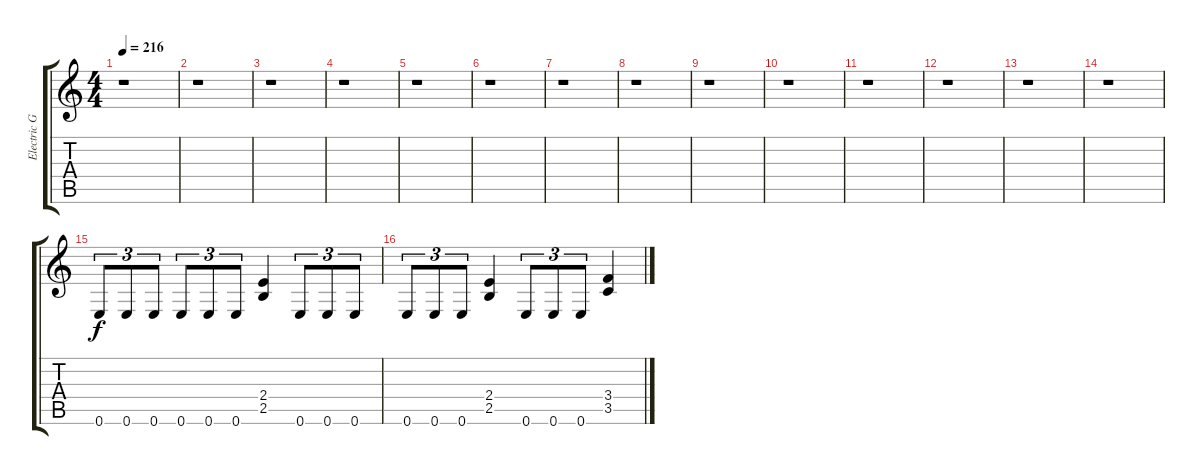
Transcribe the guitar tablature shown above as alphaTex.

\track ("Electric Guitar (Riff A)" "Electric G") {instrument electricguitarclean}
\staff {score tabs}
\tuning (E4 B3 G3 D3 A2 E2) {hide}
\ts (4 4)
\tempo 216
\clef g2
\ks c
r.1{dy f} |
r.1 |
r.1 |
r.1 |
r.1 |
r.1 |
r.1 |
r.1 |
r.1 |
r.1 |
r.1 |
r.1 |
r.1 |
r.1 |
0.6.8{tu (3 2)} 0.6.8{tu (3 2)} 0.6.8{tu (3 2)} 0.6.8{tu (3 2)} 0.6.8{tu (3 2)} 0.6.8{tu (3 2)} (2.4 2.5).4 0.6.8{tu (3 2)} 0.6.8{tu (3 2)} 0.6.8{tu (3 2)} |
0.6.8{tu (3 2)} 0.6.8{tu (3 2)} 0.6.8{tu (3 2)} (2.4 2.5).4 0.6.8{tu (3 2)} 0.6.8{tu (3 2)} 0.6.8{tu (3 2)} (3.4 3.5).4
